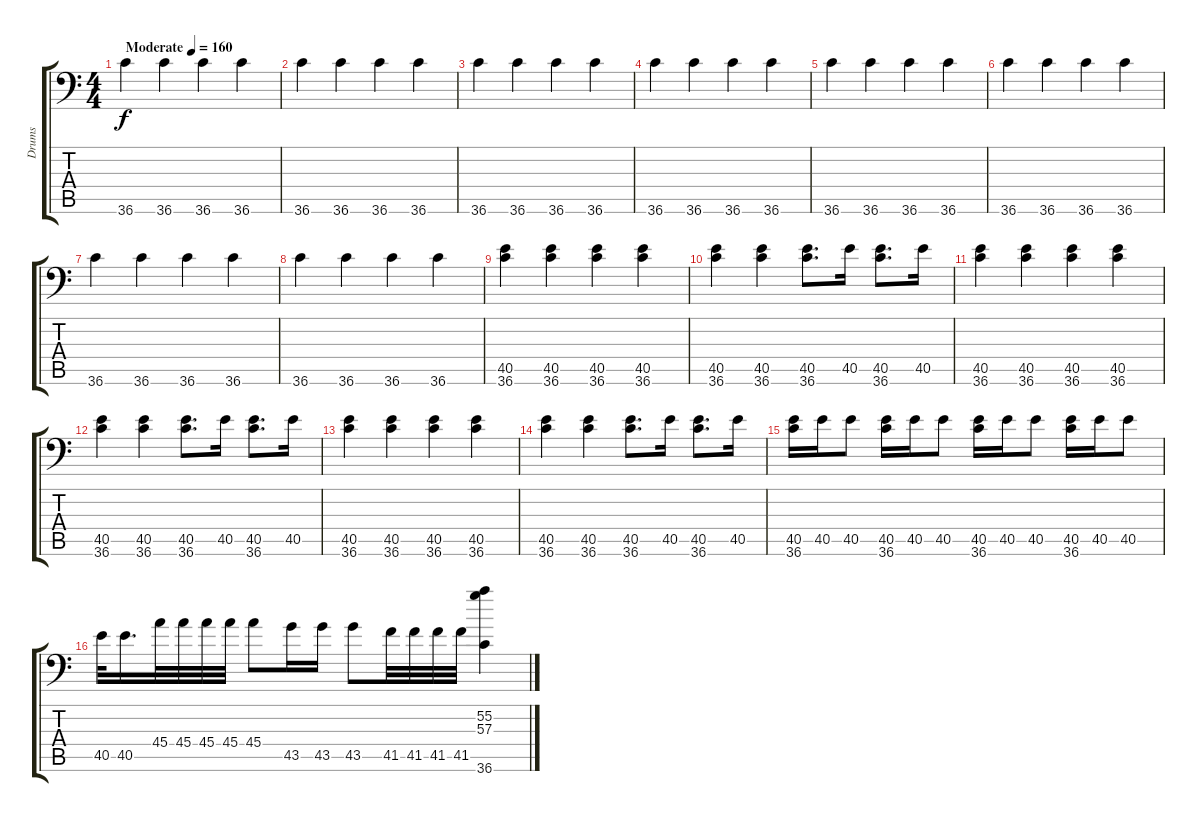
\track ("Drums" "Drums") {instrument acousticgrandpiano}
\staff {score tabs}
\tuning (C-1 C-1 C-1 C-1 C-1 C-1) {hide}
\ts (4 4)
\tempo (160 "Moderate")
\clef f4
\ks c
36.6.4{dy f instrument acousticgrandpiano} 36.6.4 36.6.4 36.6.4 |
36.6.4 36.6.4 36.6.4 36.6.4 |
36.6.4 36.6.4 36.6.4 36.6.4 |
36.6.4 36.6.4 36.6.4 36.6.4 |
36.6.4 36.6.4 36.6.4 36.6.4 |
36.6.4 36.6.4 36.6.4 36.6.4 |
36.6.4 36.6.4 36.6.4 36.6.4 |
36.6.4 36.6.4 36.6.4 36.6.4 |
(40.5 36.6).4 (40.5 36.6).4 (40.5 36.6).4 (40.5 36.6).4 |
(40.5 36.6).4 (40.5 36.6).4 (40.5 36.6).8{d} 40.5.16 (40.5 36.6).8{d} 40.5.16 |
(40.5 36.6).4 (40.5 36.6).4 (40.5 36.6).4 (40.5 36.6).4 |
(40.5 36.6).4 (40.5 36.6).4 (40.5 36.6).8{d} 40.5.16 (40.5 36.6).8{d} 40.5.16 |
(40.5 36.6).4 (40.5 36.6).4 (40.5 36.6).4 (40.5 36.6).4 |
(40.5 36.6).4 (40.5 36.6).4 (40.5 36.6).8{d} 40.5.16 (40.5 36.6).8{d} 40.5.16 |
(40.5 36.6).16 40.5.16 40.5.8 (40.5 36.6).16 40.5.16 40.5.8 (40.5 36.6).16 40.5.16 40.5.8 (40.5 36.6).16 40.5.16 40.5.8 |
40.5.32 40.5.16{d} 45.4.32 45.4.32 45.4.32 45.4.32 45.4.8 43.5.16 43.5.16 43.5.8 41.5.32 41.5.32 41.5.32 41.5.32 (55.2 57.3 36.6).4
